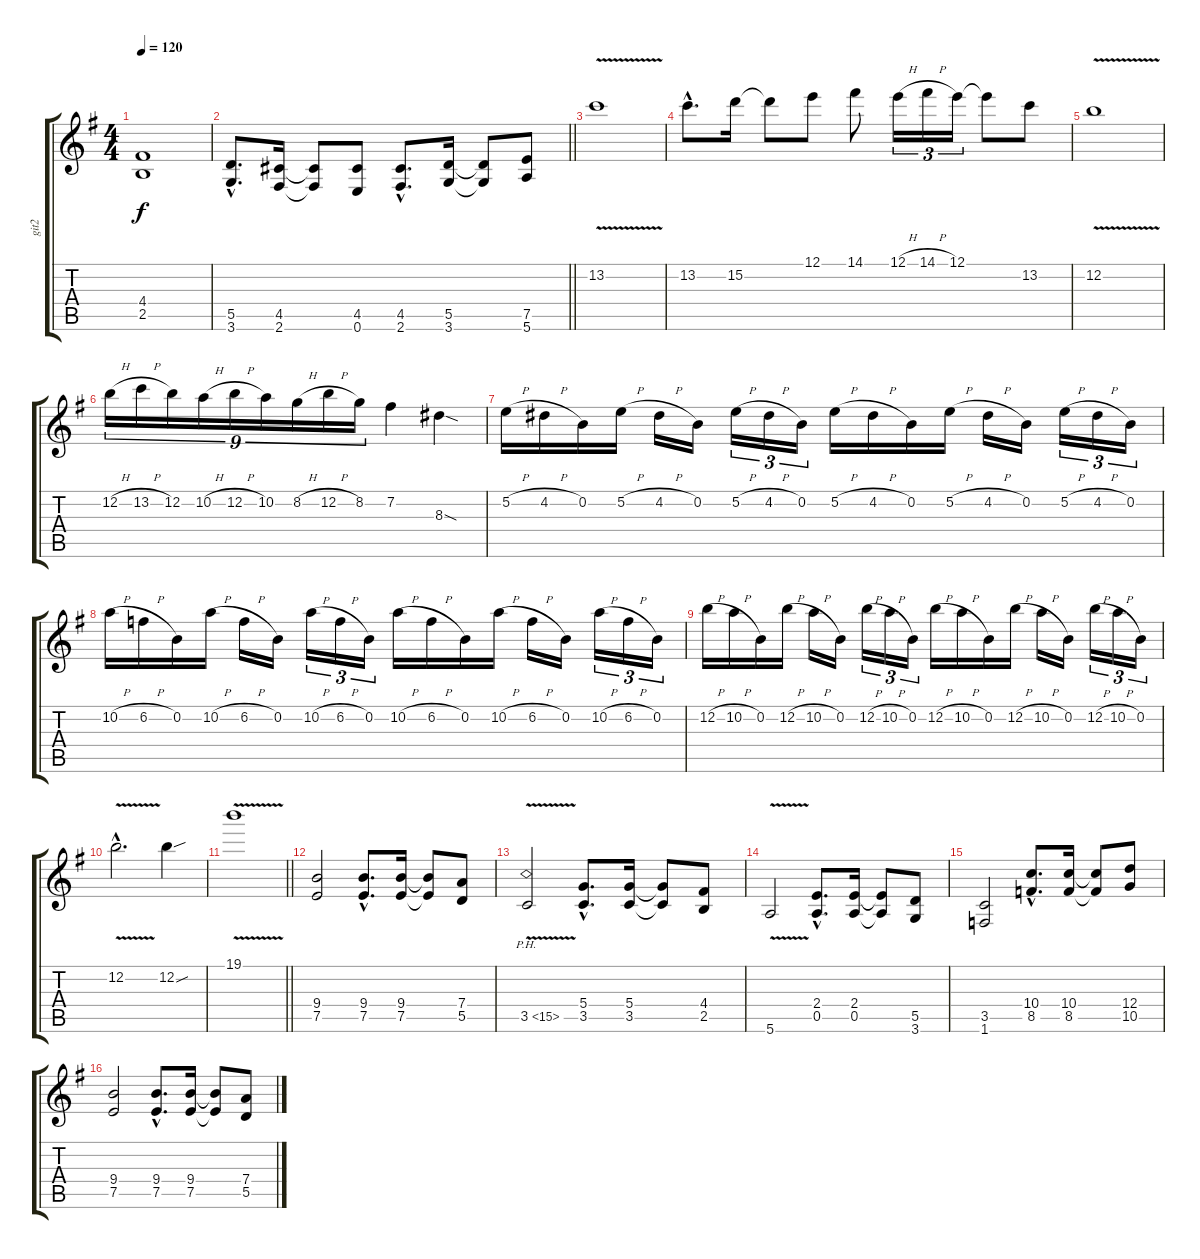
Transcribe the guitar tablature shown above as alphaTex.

\track ("git2" "git2") {instrument distortionguitar}
\staff {score tabs}
\tuning (E4 B3 G3 D3 A2 E2) {hide}
\ts (4 4)
\tempo 120
\clef g2
\ks eminor
(4.4 2.5).1{dy f} |
\barLineRight lightlight
(5.5{hac} 3.6{hac}).8{d} (4.5 2.6).16 (4.5{t} 2.6{t}).8 (4.5 0.6).8 (4.5{hac} 2.6{hac}).8{d} (5.5 3.6).16 (5.5{t} 3.6{t}).8 (7.5 5.6).8 |
13.2{v}.1 |
13.2{hac}.8{d} 15.2.16 15.2{t}.8 12.1.8 14.1.8 12.1{h}.16{tu (3 2)} 14.1{h}.16{tu (3 2)} 12.1.16{tu (3 2)} 12.1{t}.8 13.2.8 |
12.2{v}.1 |
12.2{h}.16{tu (9 8)} 13.2{h}.16{tu (9 8)} 12.2.16{tu (9 8)} 10.2{h}.16{tu (9 8)} 12.2{h}.16{tu (9 8)} 10.2.16{tu (9 8)} 8.2{h}.16{tu (9 8)} 12.2{h}.16{tu (9 8)} 8.2.16{tu (9 8)} 7.2.4 8.3{sod}.4 |
5.2{h}.16 4.2{h}.16 0.2.16 5.2{h}.16 4.2{h}.16 0.2.16 5.2{h}.16{tu (3 2)} 4.2{h}.16{tu (3 2)} 0.2.16{tu (3 2)} 5.2{h}.16 4.2{h}.16 0.2.16 5.2{h}.16 4.2{h}.16 0.2.16 5.2{h}.16{tu (3 2)} 4.2{h}.16{tu (3 2)} 0.2.16{tu (3 2)} |
10.2{h}.16 6.2{h}.16 0.2.16 10.2{h}.16 6.2{h}.16 0.2.16 10.2{h}.16{tu (3 2)} 6.2{h}.16{tu (3 2)} 0.2.16{tu (3 2)} 10.2{h}.16 6.2{h}.16 0.2.16 10.2{h}.16 6.2{h}.16 0.2.16 10.2{h}.16{tu (3 2)} 6.2{h}.16{tu (3 2)} 0.2.16{tu (3 2)} |
12.2{h}.16 10.2{h}.16 0.2.16 12.2{h}.16 10.2{h}.16 0.2.16 12.2{h}.16{tu (3 2)} 10.2{h}.16{tu (3 2)} 0.2.16{tu (3 2)} 12.2{h}.16 10.2{h}.16 0.2.16 12.2{h}.16 10.2{h}.16 0.2.16 12.2{h}.16{tu (3 2)} 10.2{h}.16{tu (3 2)} 0.2.16{tu (3 2)} |
12.2{v hac}.2{d} 12.2{sou}.4 |
\barLineRight lightlight
19.1{v}.1 |
(9.4 7.5).2 (9.4{hac} 7.5{hac}).8{d} (9.4 7.5).16 (9.4{t} 7.5{t}).8 (7.4 5.5).8 |
3.5{ph 12 v}.2 (5.4{hac} 3.5{hac}).8{d} (5.4 3.5).16 (5.4{t} 3.5{t}).8 (4.4 2.5).8 |
5.6{v}.2 (2.4{hac} 0.5{hac}).8{d} (2.4 0.5).16 (2.4{t} 0.5{t}).8 (5.5 3.6).8 |
(3.5 1.6).2 (10.4{hac} 8.5{hac}).8{d} (10.4 8.5).16 (10.4{t} 8.5{t}).8 (12.4 10.5).8 |
(9.4 7.5).2 (9.4{hac} 7.5{hac}).8{d} (9.4 7.5).16 (9.4{t} 7.5{t}).8 (7.4 5.5).8
